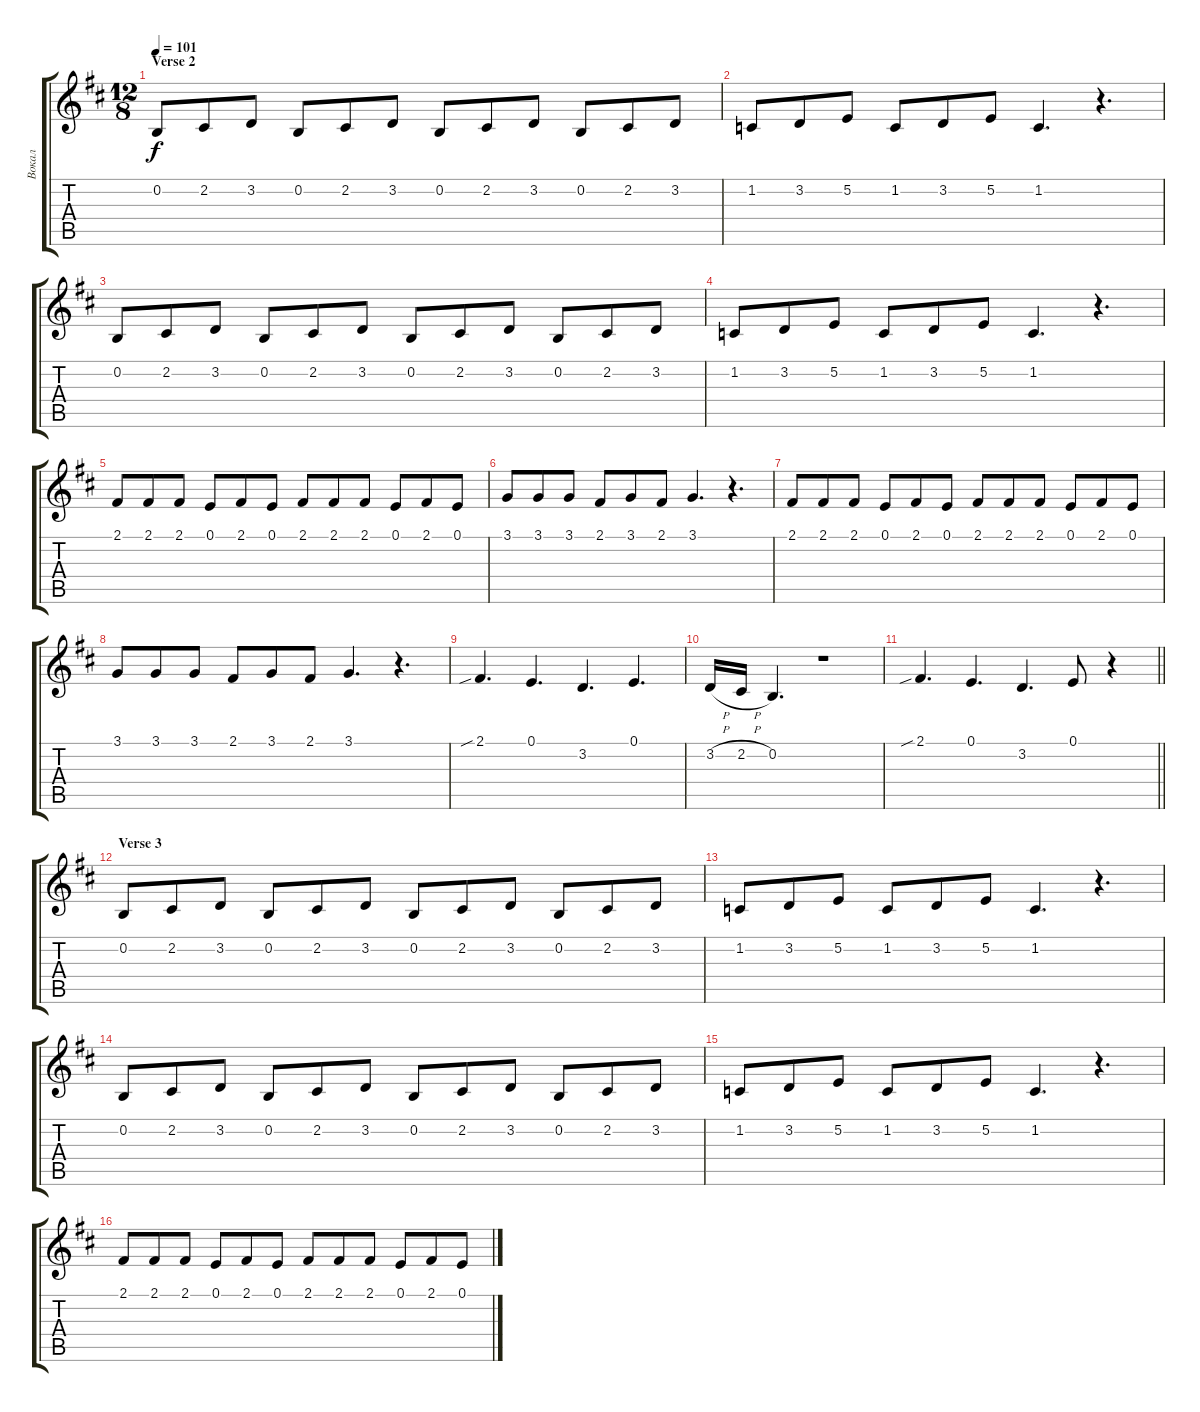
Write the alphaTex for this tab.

\track ("Вокал" "Вокал") {instrument trumpet}
\staff {score tabs}
\tuning (E4 B3 G3 D3 A2 E2) {hide}
\ts (12 8)
\section ("" "Verse 2")
\tempo 101
\clef g2
\ks bminor
0.2.8{dy f} 2.2.8 3.2.8 0.2.8 2.2.8 3.2.8 0.2.8 2.2.8 3.2.8 0.2.8 2.2.8 3.2.8 |
1.2.8 3.2.8 5.2.8 1.2.8 3.2.8 5.2.8 1.2.4{d} r.4{d} |
0.2.8 2.2.8 3.2.8 0.2.8 2.2.8 3.2.8 0.2.8 2.2.8 3.2.8 0.2.8 2.2.8 3.2.8 |
1.2.8 3.2.8 5.2.8 1.2.8 3.2.8 5.2.8 1.2.4{d} r.4{d} |
2.1.8 2.1.8 2.1.8 0.1.8 2.1.8 0.1.8 2.1.8 2.1.8 2.1.8 0.1.8 2.1.8 0.1.8 |
3.1.8 3.1.8 3.1.8 2.1.8 3.1.8 2.1.8 3.1.4{d} r.4{d} |
2.1.8 2.1.8 2.1.8 0.1.8 2.1.8 0.1.8 2.1.8 2.1.8 2.1.8 0.1.8 2.1.8 0.1.8 |
3.1.8 3.1.8 3.1.8 2.1.8 3.1.8 2.1.8 3.1.4{d} r.4{d} |
2.1{sib}.4{d} 0.1.4{d} 3.2.4{d} 0.1.4{d} |
3.2{h}.16 2.2{h}.16 0.2.4{d} r.1 |
\barLineRight lightlight
2.1{sib}.4{d} 0.1.4{d} 3.2.4{d} 0.1.8 r.4 |
\section ("" "Verse 3")
0.2.8 2.2.8 3.2.8 0.2.8 2.2.8 3.2.8 0.2.8 2.2.8 3.2.8 0.2.8 2.2.8 3.2.8 |
1.2.8 3.2.8 5.2.8 1.2.8 3.2.8 5.2.8 1.2.4{d} r.4{d} |
0.2.8 2.2.8 3.2.8 0.2.8 2.2.8 3.2.8 0.2.8 2.2.8 3.2.8 0.2.8 2.2.8 3.2.8 |
1.2.8 3.2.8 5.2.8 1.2.8 3.2.8 5.2.8 1.2.4{d} r.4{d} |
2.1.8 2.1.8 2.1.8 0.1.8 2.1.8 0.1.8 2.1.8 2.1.8 2.1.8 0.1.8 2.1.8 0.1.8
